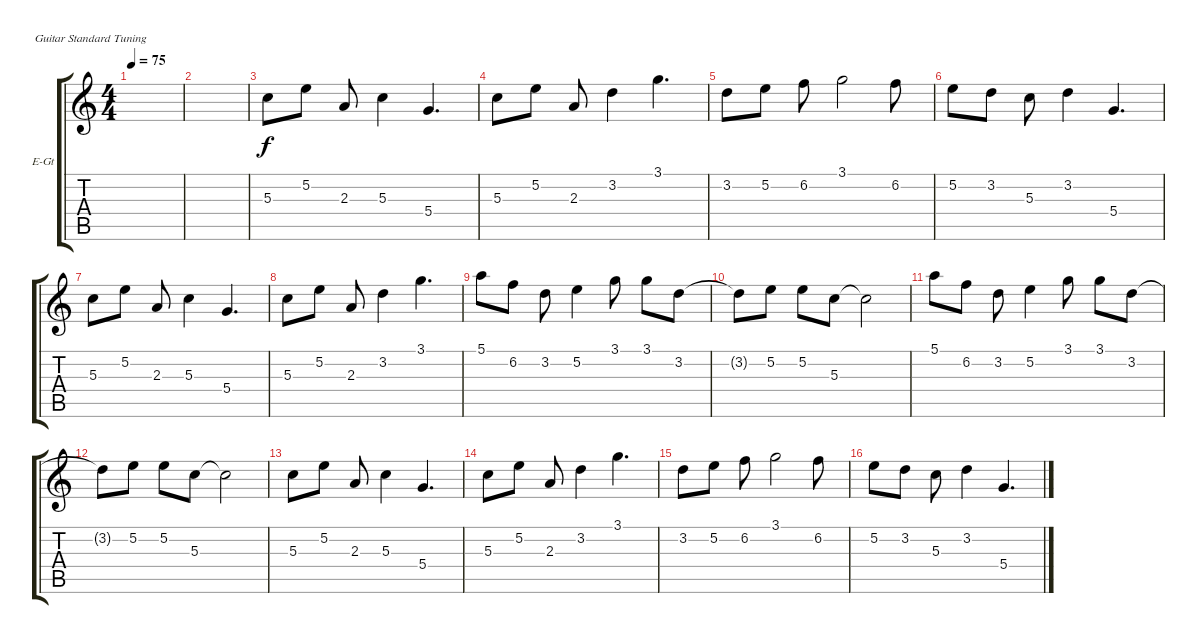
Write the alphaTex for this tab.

\defaultSystemsLayout 4
\bracketExtendMode groupsimilarinstruments
\firstSystemTrackNameOrientation horizontal
\otherSystemsTrackNameOrientation horizontal
\track ("Solo Guitar(Distortion)" "E-Gt") {instrument distortionguitar}
\staff {score tabs}
\tuning (E4 B3 G3 D3 A2 E2)
\ts (4 4)
\tempo 75
\clef g2
\scale
0.257261
\ks c
|
\scale
0.333333 |
\scale
0.333333 5.3.8 5.2.8 2.3.8 5.3.4 5.4.4{d} |
\scale
0.333333 5.3.8 5.2.8 2.3.8 3.2.4 3.1.4{d} |
\scale
0.333333 3.2.8 5.2.8 6.2.8 3.1.2 6.2.8 |
\scale
0.333333 5.2.8 3.2.8 5.3.8 3.2.4 5.4.4{d} |
\scale
0.333333 5.3.8 5.2.8 2.3.8 5.3.4 5.4.4{d} |
\scale
0.333333 5.3.8 5.2.8 2.3.8 3.2.4 3.1.4{d} |
\scale
0.333333 5.1.8 6.2.8 3.2.8 5.2.4 3.1.8 3.1.8 3.2.8 |
\scale
0.333333 3.2{t}.8 5.2.8 5.2.8 5.3.8 5.3{t}.2 |
\scale
0.333333 5.1.8 6.2.8 3.2.8 5.2.4 3.1.8 3.1.8 3.2.8 |
\scale
0.333333 3.2{t}.8 5.2.8 5.2.8 5.3.8 5.3{t}.2 |
\scale
0.333333 5.3.8 5.2.8 2.3.8 5.3.4 5.4.4{d} |
\scale
0.333333 5.3.8 5.2.8 2.3.8 3.2.4 3.1.4{d} |
\scale
0.333333 3.2.8 5.2.8 6.2.8 3.1.2 6.2.8 |
5.2.8 3.2.8 5.3.8 3.2.4 5.4.4{d}
